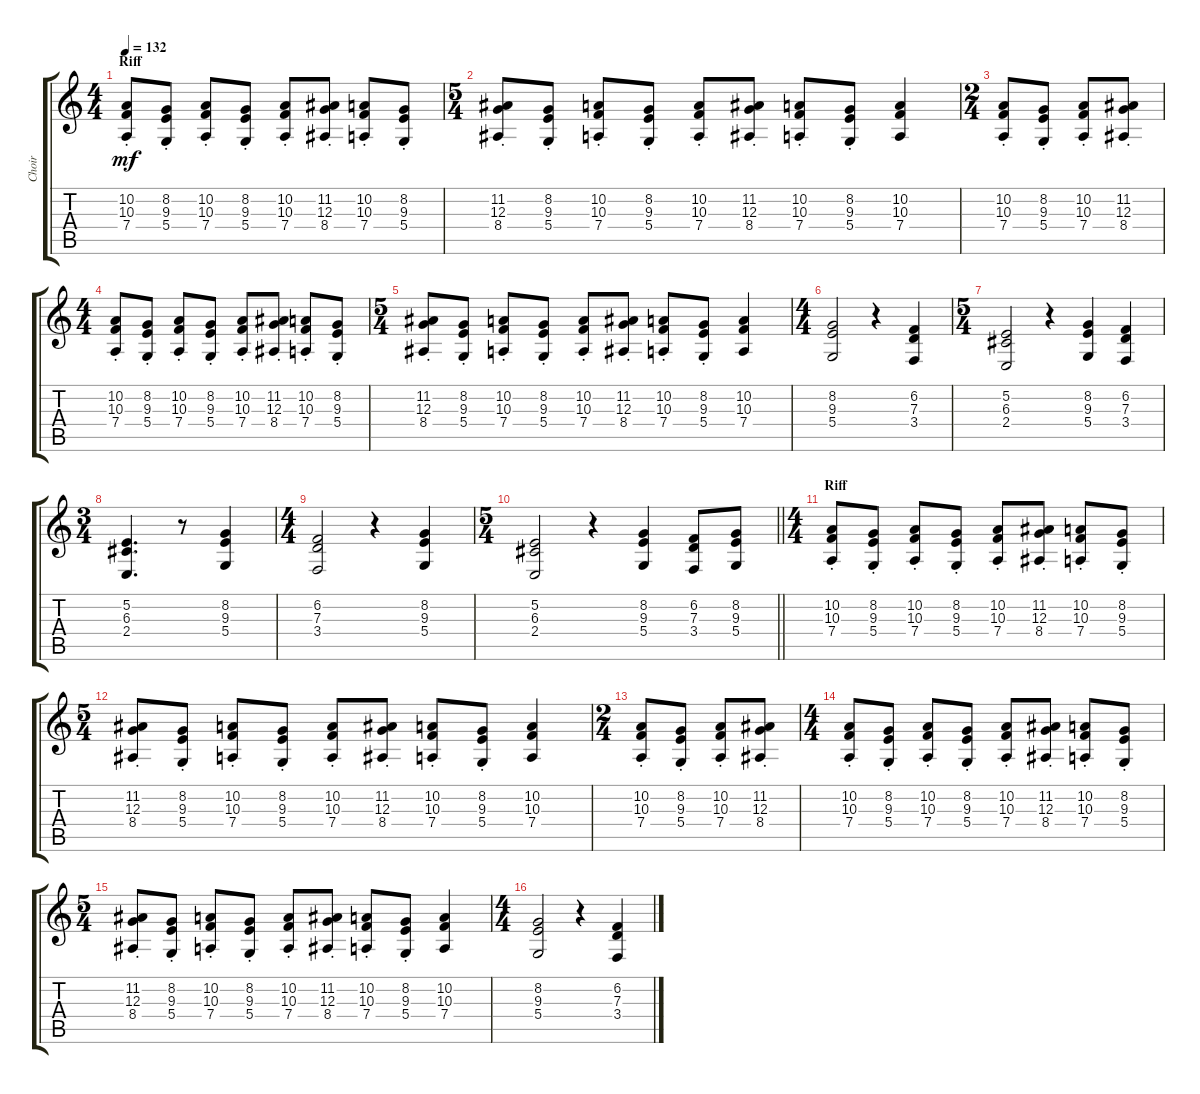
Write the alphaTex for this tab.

\track ("Choir" "Choir") {instrument choiraahs}
\staff {score tabs}
\tuning (E4 B3 G3 D3 A2 E2) {hide}
\ts (4 4)
\section ("" "Riff")
\tempo 132
\clef g2
\ks c
(10.2{st} 10.3{st} 7.4{st}).8{dy mf instrument choiraahs} (8.2{st} 9.3{st} 5.4{st}).8 (10.2{st} 10.3{st} 7.4{st}).8 (8.2{st} 9.3{st} 5.4{st}).8 (10.2{st} 10.3{st} 7.4{st}).8 (11.2{st} 12.3{st} 8.4{st}).8 (10.2{st} 10.3{st} 7.4{st}).8 (8.2{st} 9.3{st} 5.4{st}).8 |
\ts (5 4)
(11.2{st} 12.3{st} 8.4{st}).8 (8.2{st} 9.3{st} 5.4{st}).8 (10.2{st} 10.3{st} 7.4{st}).8 (8.2{st} 9.3{st} 5.4{st}).8 (10.2{st} 10.3{st} 7.4{st}).8 (11.2{st} 12.3{st} 8.4{st}).8 (10.2{st} 10.3{st} 7.4{st}).8 (8.2{st} 9.3{st} 5.4{st}).8 (10.2 10.3 7.4).4 |
\ts (2 4)
(10.2{st} 10.3{st} 7.4{st}).8 (8.2{st} 9.3{st} 5.4{st}).8 (10.2{st} 10.3{st} 7.4{st}).8 (11.2{st} 12.3{st} 8.4{st}).8 |
\ts (4 4)
(10.2{st} 10.3{st} 7.4{st}).8 (8.2{st} 9.3{st} 5.4{st}).8 (10.2{st} 10.3{st} 7.4{st}).8 (8.2{st} 9.3{st} 5.4{st}).8 (10.2{st} 10.3{st} 7.4{st}).8 (11.2{st} 12.3{st} 8.4{st}).8 (10.2{st} 10.3{st} 7.4{st}).8 (8.2{st} 9.3{st} 5.4{st}).8 |
\ts (5 4)
(11.2{st} 12.3{st} 8.4{st}).8 (8.2{st} 9.3{st} 5.4{st}).8 (10.2{st} 10.3{st} 7.4{st}).8 (8.2{st} 9.3{st} 5.4{st}).8 (10.2{st} 10.3{st} 7.4{st}).8 (11.2{st} 12.3{st} 8.4{st}).8 (10.2{st} 10.3{st} 7.4{st}).8 (8.2{st} 9.3{st} 5.4{st}).8 (10.2 10.3 7.4).4 |
\ts (4 4)
(8.2 9.3 5.4).2 r.4 (6.2 7.3 3.4).4 |
\ts (5 4)
(5.2 6.3 2.4).2 r.4 (8.2 9.3 5.4).4 (6.2 7.3 3.4).4 |
\ts (3 4)
(5.2 6.3 2.4).4{d} r.8 (8.2 9.3 5.4).4 |
\ts (4 4)
(6.2 7.3 3.4).2 r.4 (8.2 9.3 5.4).4 |
\ts (5 4)
\barLineRight lightlight
(5.2 6.3 2.4).2 r.4 (8.2 9.3 5.4).4 (6.2 7.3 3.4).8 (8.2 9.3 5.4).8 |
\ts (4 4)
\section ("" "Riff")
(10.2{st} 10.3{st} 7.4{st}).8 (8.2{st} 9.3{st} 5.4{st}).8 (10.2{st} 10.3{st} 7.4{st}).8 (8.2{st} 9.3{st} 5.4{st}).8 (10.2{st} 10.3{st} 7.4{st}).8 (11.2{st} 12.3{st} 8.4{st}).8 (10.2{st} 10.3{st} 7.4{st}).8 (8.2{st} 9.3{st} 5.4{st}).8 |
\ts (5 4)
(11.2{st} 12.3{st} 8.4{st}).8 (8.2{st} 9.3{st} 5.4{st}).8 (10.2{st} 10.3{st} 7.4{st}).8 (8.2{st} 9.3{st} 5.4{st}).8 (10.2{st} 10.3{st} 7.4{st}).8 (11.2{st} 12.3{st} 8.4{st}).8 (10.2{st} 10.3{st} 7.4{st}).8 (8.2{st} 9.3{st} 5.4{st}).8 (10.2 10.3 7.4).4 |
\ts (2 4)
(10.2{st} 10.3{st} 7.4{st}).8 (8.2{st} 9.3{st} 5.4{st}).8 (10.2{st} 10.3{st} 7.4{st}).8 (11.2{st} 12.3{st} 8.4{st}).8 |
\ts (4 4)
(10.2{st} 10.3{st} 7.4{st}).8 (8.2{st} 9.3{st} 5.4{st}).8 (10.2{st} 10.3{st} 7.4{st}).8 (8.2{st} 9.3{st} 5.4{st}).8 (10.2{st} 10.3{st} 7.4{st}).8 (11.2{st} 12.3{st} 8.4{st}).8 (10.2{st} 10.3{st} 7.4{st}).8 (8.2{st} 9.3{st} 5.4{st}).8 |
\ts (5 4)
(11.2{st} 12.3{st} 8.4{st}).8 (8.2{st} 9.3{st} 5.4{st}).8 (10.2{st} 10.3{st} 7.4{st}).8 (8.2{st} 9.3{st} 5.4{st}).8 (10.2{st} 10.3{st} 7.4{st}).8 (11.2{st} 12.3{st} 8.4{st}).8 (10.2{st} 10.3{st} 7.4{st}).8 (8.2{st} 9.3{st} 5.4{st}).8 (10.2 10.3 7.4).4 |
\ts (4 4)
(8.2 9.3 5.4).2 r.4 (6.2 7.3 3.4).4
